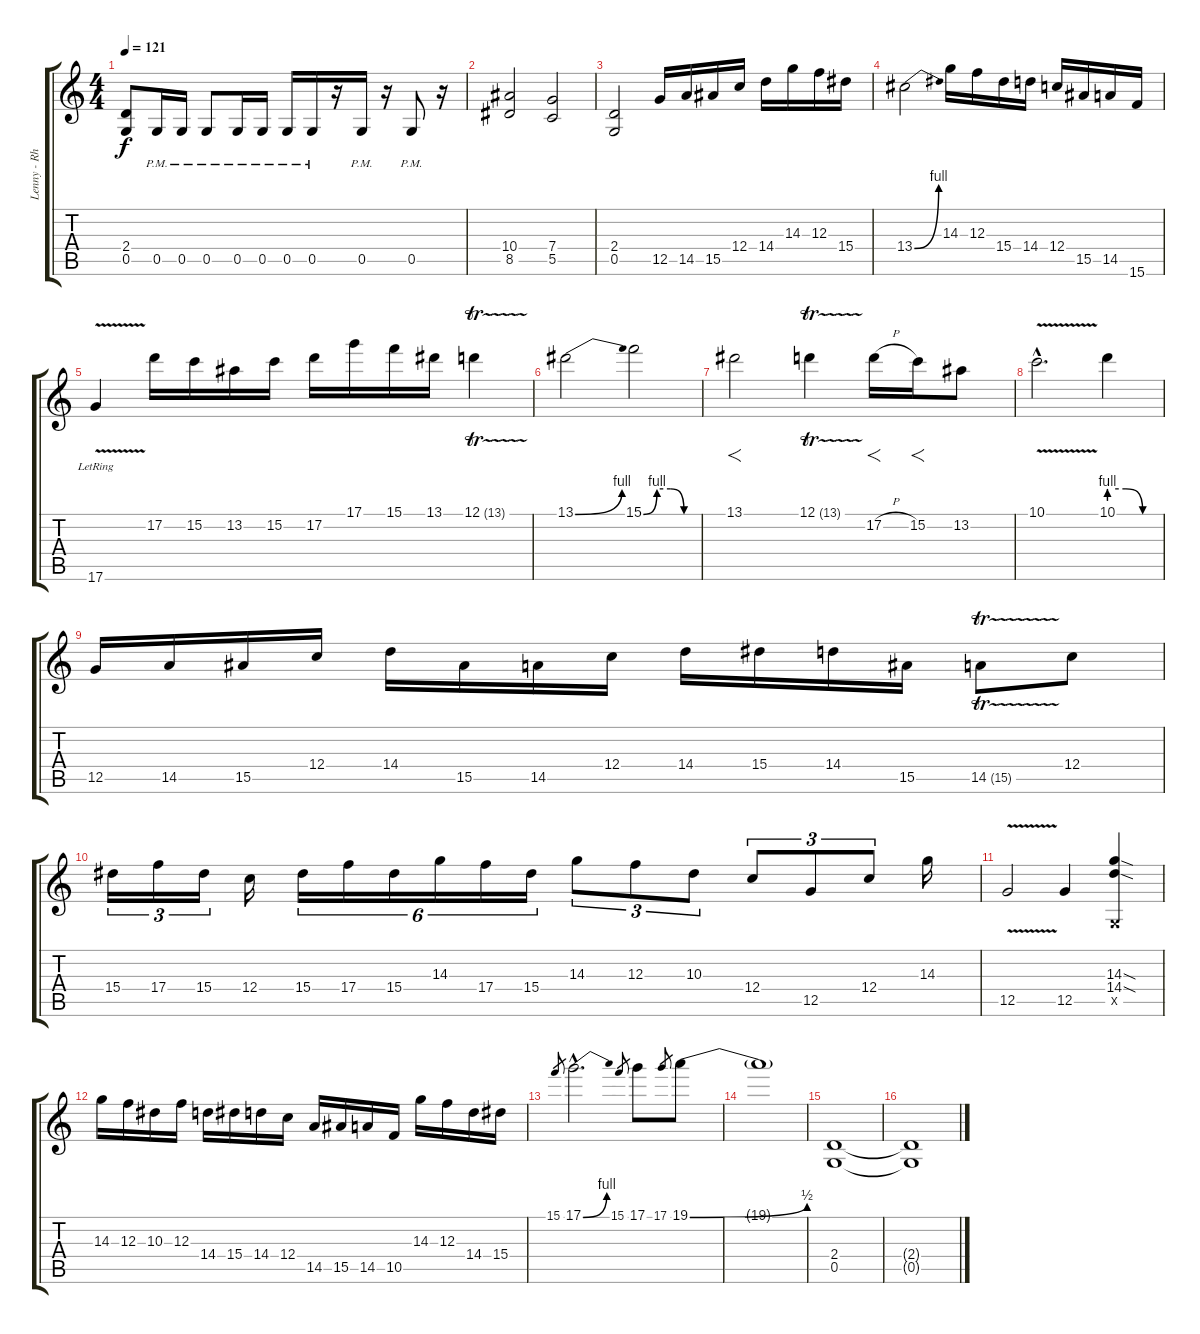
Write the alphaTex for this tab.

\track ("Lenny - Rhytm/Lead" "Lenny - Rh") {instrument distortionguitar}
\staff {score tabs}
\tuning (D4 A3 F3 C3 G2 D2) {hide}
\ts (4 4)
\tempo 121
\clef g2
\ks c
(2.4 0.5).8{dy f} 0.5{pm}.16 0.5{pm}.16 0.5{pm}.8 0.5{pm}.16 0.5{pm}.16 0.5{pm}.16 0.5{pm}.16 r.16 0.5{pm}.16 r.16 0.5{pm}.8 r.16 |
(10.4 8.5).2 (7.4 5.5).2 |
(2.4 0.5).2 12.5.16 14.5.16 15.5.16 12.4.16 14.4.16 14.3.16 12.3.16 15.4.16 |
13.4{be (bend 0 0 60 4)}.2 14.3.16 12.3.16 15.4.16 14.4.16 12.4.16 15.5.16 14.5.16 15.6.16 |
17.6{v lr}.4 17.2.16 15.2.16 13.2.16 15.2.16 17.2.16 17.1.16 15.1.16 13.1.16 12.1{tr (13 32)}.4 |
13.1{be (bend 0 0 60 4)}.2 15.1{be (custom 0 0 15 4 30 4 45 0 60 0)}.2 |
13.1.2{f} 12.1{tr (13 16)}.4 17.2{h}.16{f} 15.2.16{f} 13.2.8 |
10.1{v hac}.2{d} 10.1{be (custom 0 4 20 4 40 0 60 0)}.4 |
12.5.16 14.5.16 15.5.16 12.4.16 14.4.16 15.5.16 14.5.16 12.4.16 14.4.16 15.4.16 14.4.16 15.5.16 14.5{tr (15 32)}.8 12.4.8 |
15.4.16{tu (3 2)} 17.4.16{tu (3 2)} 15.4.16{tu (3 2)} 12.4.16 15.4.16{tu (6 4)} 17.4.16{tu (6 4)} 15.4.16{tu (6 4)} 14.3.16{tu (6 4)} 17.4.16{tu (6 4)} 15.4.16{tu (6 4)} 14.3.8{tu (3 2)} 12.3.8{tu (3 2)} 10.3.8{tu (3 2)} 12.4.8{tu (3 2)} 12.5.8{tu (3 2)} 12.4.8{tu (3 2)} 14.3.16 |
12.5{v}.2 12.5.4 (14.3{sod} 14.4{sod} 0.5{x}).4 |
14.3.16 12.3.16 10.3.16 12.3.16 14.4.16 15.4.16 14.4.16 12.4.16 14.5.16 15.5.16 14.5.16 10.5.16 14.3.16 12.3.16 14.4.16 15.4.16 |
15.1.8{gr} 17.1{be (bend 0 0 60 4) hac}.2{d} 15.1.8{gr} 17.1.8 17.1.8{gr} 19.1{be (bend 0 0 60 2)}.8 |
19.1{t}.1 |
(2.4 0.5).1 |
(2.4{t} 0.5{t}).1
